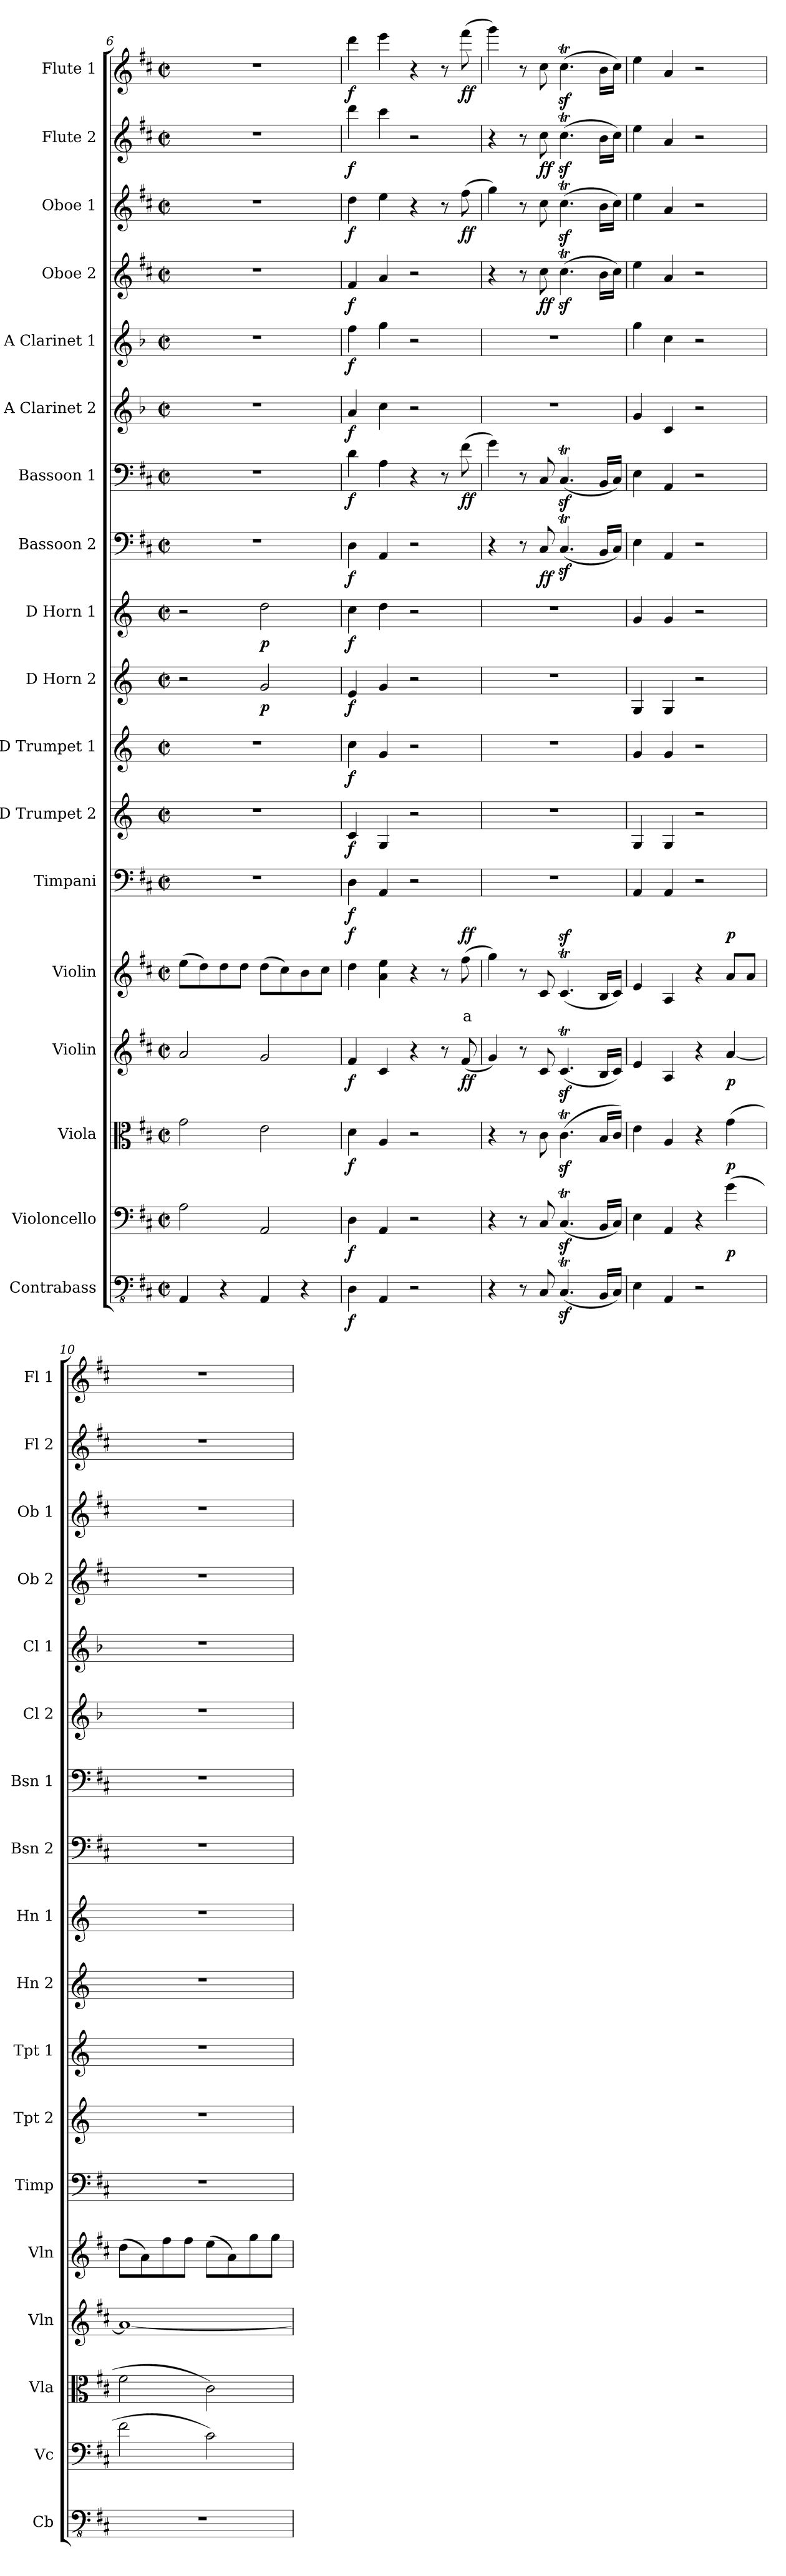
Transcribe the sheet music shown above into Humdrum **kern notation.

**kern	**dynam	**kern	**dynam	**kern	**dynam	**kern	**dynam	**kern	**text	**dynam	**kern	**dynam	**kern	**dynam	**kern	**dynam	**kern	**dynam	**kern	**dynam	**kern	**dynam	**kern	**dynam	**kern	**dynam	**kern	**dynam	**kern	**dynam	**kern	**dynam	**kern	**dynam	**kern	**dynam
*part18	*part18	*part17	*part17	*part16	*part16	*part15	*part15	*part14	*part14	*part14	*part13	*part13	*part12	*part12	*part11	*part11	*part10	*part10	*part9	*part9	*part8	*part8	*part7	*part7	*part6	*part6	*part5	*part5	*part4	*part4	*part3	*part3	*part2	*part2	*part1	*part1
*staff18	*staff18	*staff17	*staff17	*staff16	*staff16	*staff15	*staff15	*staff14	*staff14	*staff14	*staff13	*staff13	*staff12	*staff12	*staff11	*staff11	*staff10	*staff10	*staff9	*staff9	*staff8	*staff8	*staff7	*staff7	*staff6	*staff6	*staff5	*staff5	*staff4	*staff4	*staff3	*staff3	*staff2	*staff2	*staff1	*staff1
*I"Contrabass	*	*I"Violoncello	*	*I"Viola	*	*I"Violin	*	*I"Violin	*	*	*I"Timpani	*	*I"D Trumpet 2	*	*I"D Trumpet 1	*	*I"D Horn 2	*	*I"D Horn 1	*	*I"Bassoon 2	*	*I"Bassoon 1	*	*I"A Clarinet 2	*	*I"A Clarinet 1	*	*I"Oboe 2	*	*I"Oboe 1	*	*I"Flute 2	*	*I"Flute 1	*
*I'Cb	*	*I'Vc	*	*I'Vla	*	*I'Vln	*	*I'Vln	*	*	*I'Timp	*	*I'Tpt 2	*	*I'Tpt 1	*	*I'Hn 2	*	*I'Hn 1	*	*I'Bsn 2	*	*I'Bsn 1	*	*I'Cl 2	*	*I'Cl 1	*	*I'Ob 2	*	*I'Ob 1	*	*I'Fl 2	*	*I'Fl 1	*
*clefFv4	*	*clefF4	*	*clefC3	*	*clefG2	*	*clefG2	*	*	*clefF4	*	*clefG2	*	*clefG2	*	*clefG2	*	*clefG2	*	*clefF4	*	*clefF4	*	*clefG2	*	*clefG2	*	*clefG2	*	*clefG2	*	*clefG2	*	*clefG2	*
*	*	*	*	*	*	*	*	*	*	*	*	*	*ITrd-1c-2	*	*ITrd-1c-2	*	*ITrd6c10	*	*ITrd6c10	*	*	*	*	*	*ITrd2c3	*	*ITrd2c3	*	*	*	*	*	*	*	*	*
*k[f#c#]	*	*k[f#c#]	*	*k[f#c#]	*	*k[f#c#]	*	*k[f#c#]	*	*	*k[f#c#]	*	*k[f#c#]	*	*k[f#c#]	*	*k[f#c#]	*	*k[f#c#]	*	*k[f#c#]	*	*k[f#c#]	*	*k[f#c#]	*	*k[f#c#]	*	*k[f#c#]	*	*k[f#c#]	*	*k[f#c#]	*	*k[f#c#]	*
*M2/2	*	*M2/2	*	*M2/2	*	*M2/2	*	*M2/2	*	*	*M2/2	*	*M2/2	*	*M2/2	*	*M2/2	*	*M2/2	*	*M2/2	*	*M2/2	*	*M2/2	*	*M2/2	*	*M2/2	*	*M2/2	*	*M2/2	*	*M2/2	*
*met(c|)	*	*met(c|)	*	*met(c|)	*	*met(c|)	*	*met(c|)	*	*	*met(c|)	*	*met(c|)	*	*met(c|)	*	*met(c|)	*	*met(c|)	*	*met(c|)	*	*met(c|)	*	*met(c|)	*	*met(c|)	*	*met(c|)	*	*met(c|)	*	*met(c|)	*	*met(c|)	*
=6	=6	=6	=6	=6	=6	=6	=6	=6	=6	=6	=6	=6	=6	=6	=6	=6	=6	=6	=6	=6	=6	=6	=6	=6	=6	=6	=6	=6	=6	=6	=6	=6	=6	=6	=6	=6
4AAA/	.	2A\	.	2g\	.	2a/	.	(>8ee\L	.	.	1r	.	1r	.	1r	.	2r	.	2r	.	1r	.	1r	.	1r	.	1r	.	1r	.	1r	.	1r	.	1r	.
.	.	.	.	.	.	.	.	8dd\)	.	.	.	.	.	.	.	.	.	.	.	.	.	.	.	.	.	.	.	.	.	.	.	.	.	.	.	.
4r	.	.	.	.	.	.	.	8dd\	.	.	.	.	.	.	.	.	.	.	.	.	.	.	.	.	.	.	.	.	.	.	.	.	.	.	.	.
.	.	.	.	.	.	.	.	8dd\J	.	.	.	.	.	.	.	.	.	.	.	.	.	.	.	.	.	.	.	.	.	.	.	.	.	.	.	.
!	!	!	!	!	!	!	!	!	!	!	!	!	!	!	!	!	!	!LO:DY:b	!	!LO:DY:b	!	!	!	!	!	!	!	!	!	!	!	!	!	!	!	!
4AAA/	.	2AA/	.	2e\	.	2g/	.	(>8dd\L	.	.	.	.	.	.	.	.	2A/	p	2e\	p	.	.	.	.	.	.	.	.	.	.	.	.	.	.	.	.
.	.	.	.	.	.	.	.	8cc#\)	.	.	.	.	.	.	.	.	.	.	.	.	.	.	.	.	.	.	.	.	.	.	.	.	.	.	.	.
4r	.	.	.	.	.	.	.	8b\	.	.	.	.	.	.	.	.	.	.	.	.	.	.	.	.	.	.	.	.	.	.	.	.	.	.	.	.
.	.	.	.	.	.	.	.	8cc#\J	.	.	.	.	.	.	.	.	.	.	.	.	.	.	.	.	.	.	.	.	.	.	.	.	.	.	.	.
=7	=7	=7	=7	=7	=7	=7	=7	=7	=7	=7	=7	=7	=7	=7	=7	=7	=7	=7	=7	=7	=7	=7	=7	=7	=7	=7	=7	=7	=7	=7	=7	=7	=7	=7	=7	=7
!	!LO:DY:b	!	!LO:DY:b	!	!LO:DY:b	!	!LO:DY:b	!	!	!LO:DY:b	!	!LO:DY:b	!	!LO:DY:b	!	!LO:DY:b	!	!LO:DY:b	!	!LO:DY:b	!	!LO:DY:b	!	!LO:DY:b	!	!LO:DY:b	!	!LO:DY:b	!	!LO:DY:b	!	!LO:DY:b	!	!LO:DY:b	!	!LO:DY:b
4DD\	f	4D\	f	4d\	f	4f#/	f	4dd\	.	f	4D\	f	4d/	f	4dd\	f	4F#/	f	4d\	f	4D\	f	4d\	f	4f#/	f	4dd\	f	4f#/	f	4dd\	f	4ddd\	f	4ddd\	f
4AAA/	.	4AA/	.	4A/	.	4c#/	.	4a\ 4ee\	.	.	4AA/	.	4A/	.	4a/	.	4A/	.	4e\	.	4AA/	.	4A\	.	4a\	.	4ee\	.	4a/	.	4ee\	.	4ccc#\	.	4eee\	.
2r	.	2r	.	2r	.	4r	.	4r	.	.	2r	.	2r	.	2r	.	2r	.	2r	.	2r	.	4r	.	2r	.	2r	.	2r	.	4r	.	2r	.	4r	.
.	.	.	.	.	.	8r	.	8r	.	.	.	.	.	.	.	.	.	.	.	.	.	.	8r	.	.	.	.	.	.	.	8r	.	.	.	8r	.
!	!	!	!	!	!	!	!LO:DY:b	!	!LO:LY:b:color=#FF0000	!LO:DY:b	!	!	!	!	!	!	!	!	!	!	!	!	!	!LO:DY:b	!	!	!	!	!	!	!	!LO:DY:b	!	!	!	!LO:DY:b
.	.	.	.	.	.	(<8f#/	ff	(>8ff#\	a	ff	.	.	.	.	.	.	.	.	.	.	.	.	(>8f#\	ff	.	.	.	.	.	.	(>8ff#\	ff	.	.	(>8fff#\	ff
=8	=8	=8	=8	=8	=8	=8	=8	=8	=8	=8	=8	=8	=8	=8	=8	=8	=8	=8	=8	=8	=8	=8	=8	=8	=8	=8	=8	=8	=8	=8	=8	=8	=8	=8	=8	=8
4r	.	4r	.	4r	.	4g/)	.	4gg\)	.	.	1r	.	1r	.	1r	.	1r	.	1r	.	4r	.	4g\)	.	1r	.	1r	.	4r	.	4gg\)	.	4r	.	4ggg\)	.
8r	.	8r	.	8r	.	8r	.	8r	.	.	.	.	.	.	.	.	.	.	.	.	8r	.	8r	.	.	.	.	.	8r	.	8r	.	8r	.	8r	.
!	!	!	!	!	!	!	!	!	!	!	!	!	!	!	!	!	!	!	!	!	!	!LO:DY:b	!	!	!	!	!	!	!	!LO:DY:b	!	!	!	!LO:DY:b	!	!
8CC#/	.	8C#/	.	8c#\	.	8c#/	.	8c#/	.	.	.	.	.	.	.	.	.	.	.	.	8C#/	ff	8C#/	.	.	.	.	.	8cc#\	ff	8cc#\	.	8cc#\	ff	8cc#\	.
(<4.CC#z<t/	.	(<4.C#z<t/	.	(>4.c#z<t\	.	(<4.c#z<t/	.	(<4.c#z<t/	.	.	.	.	.	.	.	.	.	.	.	.	(<4.C#z<t/	.	(<4.C#z<t/	.	.	.	.	.	(>4.cc#z<t\	.	(>4.cc#z<t\	.	(>4.cc#z<t\	.	(>4.cc#z<t\	.
16BBB/LL	.	16BB/LL	.	16B/LL	.	16B/LL	.	16B/LL	.	.	.	.	.	.	.	.	.	.	.	.	16BB/LL	.	16BB/LL	.	.	.	.	.	16b\LL	.	16b\LL	.	16b\LL	.	16b\LL	.
16CC#/JJ)	.	16C#/JJ)	.	16c#/JJ)	.	16c#/JJ)	.	16c#/JJ)	.	.	.	.	.	.	.	.	.	.	.	.	16C#/JJ)	.	16C#/JJ)	.	.	.	.	.	16cc#\JJ)	.	16cc#\JJ)	.	16cc#\JJ)	.	16cc#\JJ)	.
=9	=9	=9	=9	=9	=9	=9	=9	=9	=9	=9	=9	=9	=9	=9	=9	=9	=9	=9	=9	=9	=9	=9	=9	=9	=9	=9	=9	=9	=9	=9	=9	=9	=9	=9	=9	=9
4EE\	.	4E\	.	4e\	.	4e/	.	4e/	.	.	4AA/	.	4A/	.	4a/	.	4AA/	.	4A/	.	4E\	.	4E\	.	4e/	.	4ee\	.	4ee\	.	4ee\	.	4ee\	.	4ee\	.
4AAA/	.	4AA/	.	4A/	.	4A/	.	4A/	.	.	4AA/	.	4A/	.	4a/	.	4AA/	.	4A/	.	4AA/	.	4AA/	.	4A/	.	4a\	.	4a/	.	4a/	.	4a/	.	4a/	.
2r	.	4r	.	4r	.	4r	.	4r	.	.	2r	.	2r	.	2r	.	2r	.	2r	.	2r	.	2r	.	2r	.	2r	.	2r	.	2r	.	2r	.	2r	.
!	!	!	!LO:DY:b	!	!LO:DY:b	!	!LO:DY:b	!	!	!LO:DY:b	!	!	!	!	!	!	!	!	!	!	!	!	!	!	!	!	!	!	!	!	!	!	!	!	!	!
.	.	(>4g\	p	(>4g\	p	[4a/	p	8a/L	.	p	.	.	.	.	.	.	.	.	.	.	.	.	.	.	.	.	.	.	.	.	.	.	.	.	.	.
.	.	.	.	.	.	.	.	8a/J	.	.	.	.	.	.	.	.	.	.	.	.	.	.	.	.	.	.	.	.	.	.	.	.	.	.	.	.
!!LO:PB:g=z
=10	=10	=10	=10	=10	=10	=10	=10	=10	=10	=10	=10	=10	=10	=10	=10	=10	=10	=10	=10	=10	=10	=10	=10	=10	=10	=10	=10	=10	=10	=10	=10	=10	=10	=10	=10	=10
1r	.	2f#\	.	2f#\	.	1a_	.	(>8dd\L	.	.	1r	.	1r	.	1r	.	1r	.	1r	.	1r	.	1r	.	1r	.	1r	.	1r	.	1r	.	1r	.	1r	.
.	.	.	.	.	.	.	.	8a\)	.	.	.	.	.	.	.	.	.	.	.	.	.	.	.	.	.	.	.	.	.	.	.	.	.	.	.	.
.	.	.	.	.	.	.	.	8ff#\	.	.	.	.	.	.	.	.	.	.	.	.	.	.	.	.	.	.	.	.	.	.	.	.	.	.	.	.
.	.	.	.	.	.	.	.	8ff#\J	.	.	.	.	.	.	.	.	.	.	.	.	.	.	.	.	.	.	.	.	.	.	.	.	.	.	.	.
.	.	2c#\)	.	2c#\)	.	.	.	(>8ee\L	.	.	.	.	.	.	.	.	.	.	.	.	.	.	.	.	.	.	.	.	.	.	.	.	.	.	.	.
.	.	.	.	.	.	.	.	8a\)	.	.	.	.	.	.	.	.	.	.	.	.	.	.	.	.	.	.	.	.	.	.	.	.	.	.	.	.
.	.	.	.	.	.	.	.	8gg\	.	.	.	.	.	.	.	.	.	.	.	.	.	.	.	.	.	.	.	.	.	.	.	.	.	.	.	.
.	.	.	.	.	.	.	.	8gg\J	.	.	.	.	.	.	.	.	.	.	.	.	.	.	.	.	.	.	.	.	.	.	.	.	.	.	.	.
=	=	=	=	=	=	=	=	=	=	=	=	=	=	=	=	=	=	=	=	=	=	=	=	=	=	=	=	=	=	=	=	=	=	=	=	=
*-	*-	*-	*-	*-	*-	*-	*-	*-	*-	*-	*-	*-	*-	*-	*-	*-	*-	*-	*-	*-	*-	*-	*-	*-	*-	*-	*-	*-	*-	*-	*-	*-	*-	*-	*-	*-
